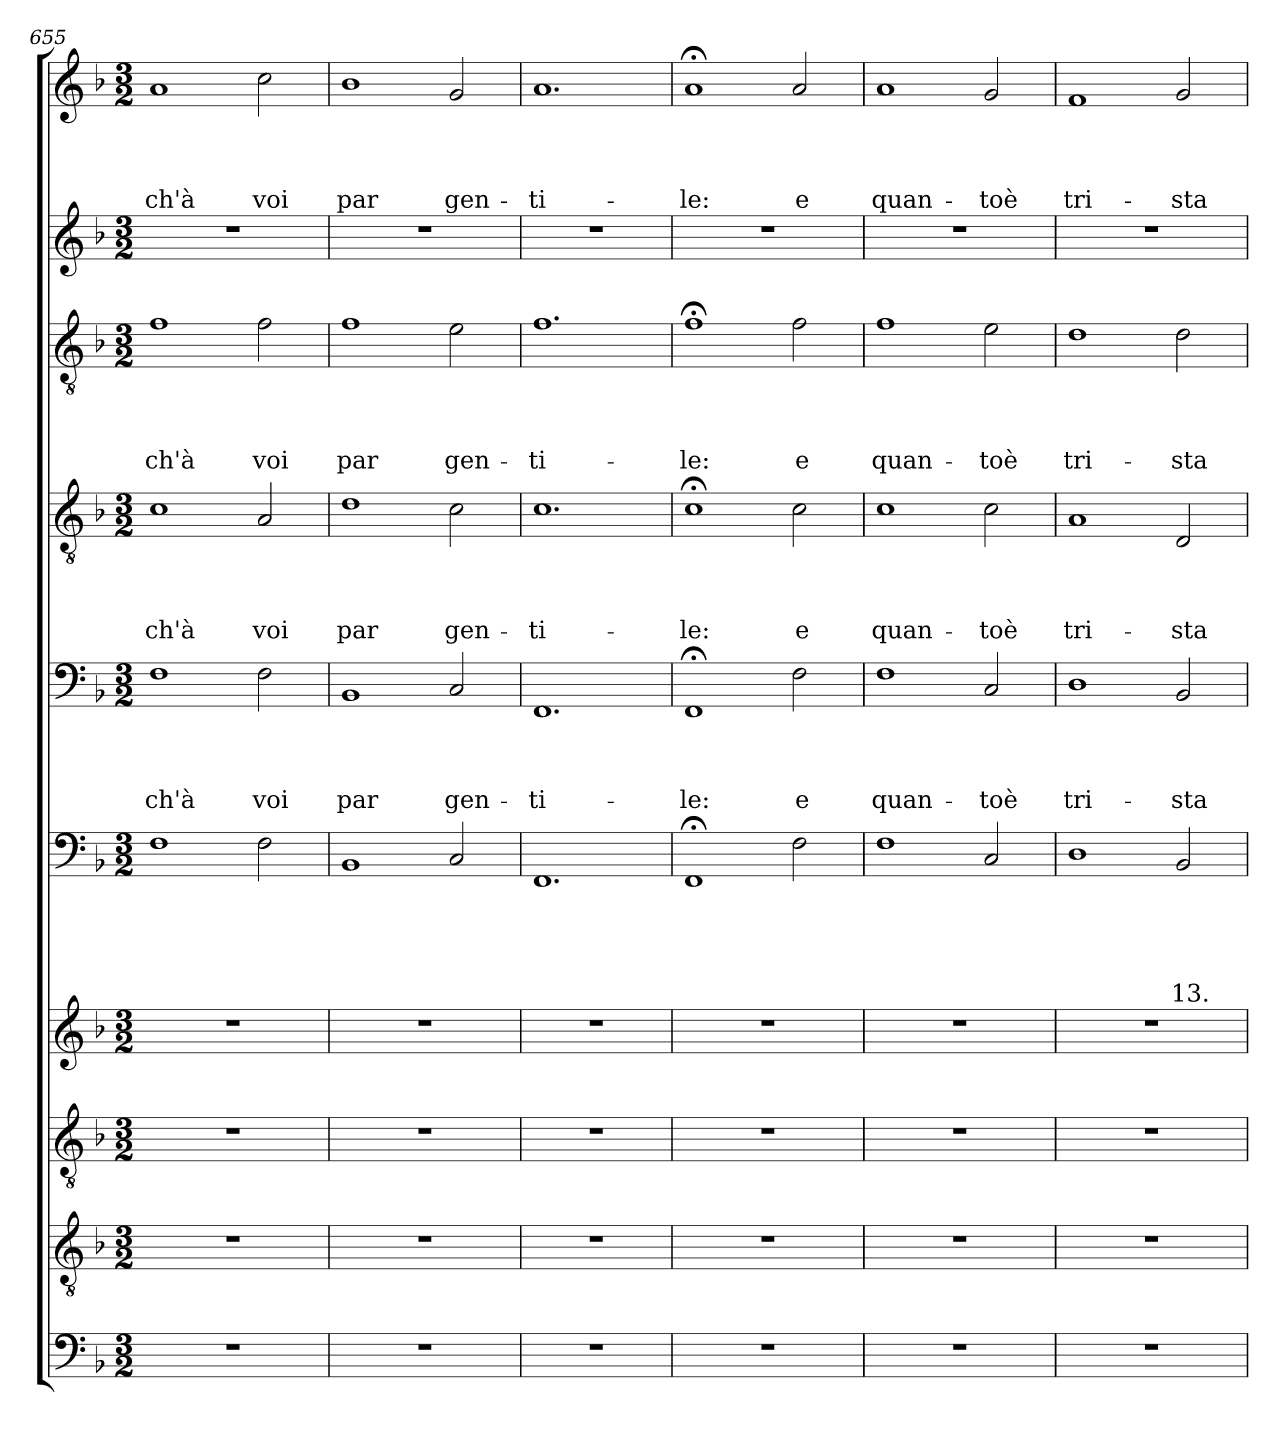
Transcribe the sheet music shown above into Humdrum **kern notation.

**kern	**kern	**kern	**kern	**kern	**text	**text	**text	**text	**text	**kern	**text	**text	**text	**text	**kern	**text	**text	**text	**text	**kern	**text	**text	**text	**text	**kern	**kern	**text	**text	**text	**text
*part10	*part9	*part8	*part7	*part6	*part6	*part6	*part6	*part6	*part6	*part5	*part5	*part5	*part5	*part5	*part4	*part4	*part4	*part4	*part4	*part3	*part3	*part3	*part3	*part3	*part2	*part1	*part1	*part1	*part1	*part1
*staff10	*staff9	*staff8	*staff7	*staff6	*staff6	*staff6	*staff6	*staff6	*staff6	*staff5	*staff5	*staff5	*staff5	*staff5	*staff4	*staff4	*staff4	*staff4	*staff4	*staff3	*staff3	*staff3	*staff3	*staff3	*staff2	*staff1	*staff1	*staff1	*staff1	*staff1
*clefF4	*clefGv2	*clefGv2	*clefG2	*clefF4	*	*	*	*	*	*clefF4	*	*	*	*	*clefGv2	*	*	*	*	*clefGv2	*	*	*	*	*clefG2	*clefG2	*	*	*	*
*k[b-]	*k[b-]	*k[b-]	*k[b-]	*k[b-]	*	*	*	*	*	*k[b-]	*	*	*	*	*k[b-]	*	*	*	*	*k[b-]	*	*	*	*	*k[b-]	*k[b-]	*	*	*	*
*F:	*F:	*F:	*F:	*F:	*	*	*	*	*	*F:	*	*	*	*	*F:	*	*	*	*	*F:	*	*	*	*	*F:	*F:	*	*	*	*
*M3/2	*M3/2	*M3/2	*M3/2	*M3/2	*	*	*	*	*	*M3/2	*	*	*	*	*M3/2	*	*	*	*	*M3/2	*	*	*	*	*M3/2	*M3/2	*	*	*	*
=655	=655	=655	=655	=655	=655	=655	=655	=655	=655	=655	=655	=655	=655	=655	=655	=655	=655	=655	=655	=655	=655	=655	=655	=655	=655	=655	=655	=655	=655	=655
1.r	1.r	1.r	1.r	1F	.	.	.	.	.	1F	.	.	.	ch'à	1c	.	.	.	ch'à	1f	.	.	.	ch'à	1.r	1a	.	.	.	ch'à
.	.	.	.	2F\	.	.	.	.	.	2F\	.	.	.	voi	2A/	.	.	.	voi	2f\	.	.	.	voi	.	2cc\	.	.	.	voi
=656	=656	=656	=656	=656	=656	=656	=656	=656	=656	=656	=656	=656	=656	=656	=656	=656	=656	=656	=656	=656	=656	=656	=656	=656	=656	=656	=656	=656	=656	=656
1.r	1.r	1.r	1.r	1BB-	.	.	.	.	.	1BB-	.	.	.	par	1d	.	.	.	par	1f	.	.	.	par	1.r	1b-	.	.	.	par
.	.	.	.	2C/	.	.	.	.	.	2C/	.	.	.	gen-	2c\	.	.	.	gen-	2e\	.	.	.	gen-	.	2g/	.	.	.	gen-
=657	=657	=657	=657	=657	=657	=657	=657	=657	=657	=657	=657	=657	=657	=657	=657	=657	=657	=657	=657	=657	=657	=657	=657	=657	=657	=657	=657	=657	=657	=657
1.r	1.r	1.r	1.r	1.FF	.	.	.	.	.	1.FF	.	.	.	-ti-	1.c	.	.	.	-ti-	1.f	.	.	.	-ti-	1.r	1.a	.	.	.	-ti-
=658	=658	=658	=658	=658	=658	=658	=658	=658	=658	=658	=658	=658	=658	=658	=658	=658	=658	=658	=658	=658	=658	=658	=658	=658	=658	=658	=658	=658	=658	=658
1.r	1.r	1.r	1.r	1FF;<	.	.	.	.	.	1FF;<	.	.	.	-le:	1c;<	.	.	.	-le:	1f;<	.	.	.	-le:	1.r	1a;<	.	.	.	-le:
.	.	.	.	2F\	.	.	.	.	.	2F\	.	.	.	e	2c\	.	.	.	e	2f\	.	.	.	e	.	2a/	.	.	.	e
=659	=659	=659	=659	=659	=659	=659	=659	=659	=659	=659	=659	=659	=659	=659	=659	=659	=659	=659	=659	=659	=659	=659	=659	=659	=659	=659	=659	=659	=659	=659
1.r	1.r	1.r	1.r	1F	.	.	.	.	.	1F	.	.	.	quan-	1c	.	.	.	quan-	1f	.	.	.	quan-	1.r	1a	.	.	.	quan-
.	.	.	.	2C/	.	.	.	.	.	2C/	.	.	.	-toè	2c\	.	.	.	-toè	2e\	.	.	.	-toè	.	2g/	.	.	.	-toè
!!LO:LB:g=z
=660	=660	=660	=660	=660	=660	=660	=660	=660	=660	=660	=660	=660	=660	=660	=660	=660	=660	=660	=660	=660	=660	=660	=660	=660	=660	=660	=660	=660	=660	=660
1.r	1.r	1.r	1.r	1D	.	.	.	.	.	1D	.	.	.	tri-	1A	.	.	.	tri-	1d	.	.	.	tri-	1.r	1f	.	.	.	tri-
.	.	.	.	2BB-/	.	.	.	.	13.	2BB-/	.	.	.	-sta	2D/	.	.	.	-sta	2d\	.	.	.	-sta	.	2g/	.	.	.	-sta
=	=	=	=	=	=	=	=	=	=	=	=	=	=	=	=	=	=	=	=	=	=	=	=	=	=	=	=	=	=	=
*-	*-	*-	*-	*-	*-	*-	*-	*-	*-	*-	*-	*-	*-	*-	*-	*-	*-	*-	*-	*-	*-	*-	*-	*-	*-	*-	*-	*-	*-	*-
